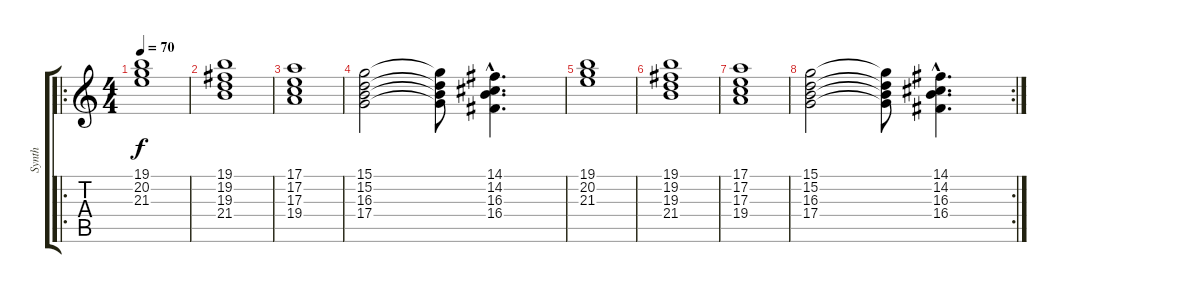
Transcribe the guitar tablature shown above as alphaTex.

\track ("Synth" "Synth") {instrument stringensemble2}
\staff {score tabs}
\tuning (E4 B3 G3 D3 A2 E2) {hide}
\ro
\ts (4 4)
\tempo 70
\clef g2
\ks c
(19.1 20.2 21.3).1{dy f volume 8} |
(19.1 19.2 19.3 21.4).1 |
(17.1 17.2 17.3 19.4).1 |
(15.1 15.2 16.3 17.4).2 (15.1{t} 15.2{t} 16.3{t} 17.4{t}).8 (14.1{hac} 14.2{hac} 16.3{hac} 16.4{hac}).4{d} |
(19.1 20.2 21.3).1 |
(19.1 19.2 19.3 21.4).1 |
(17.1 17.2 17.3 19.4).1 |
\rc 2
(15.1 15.2 16.3 17.4).2 (15.1{t} 15.2{t} 16.3{t} 17.4{t}).8 (14.1{hac} 14.2{hac} 16.3{hac} 16.4{hac}).4{d}
